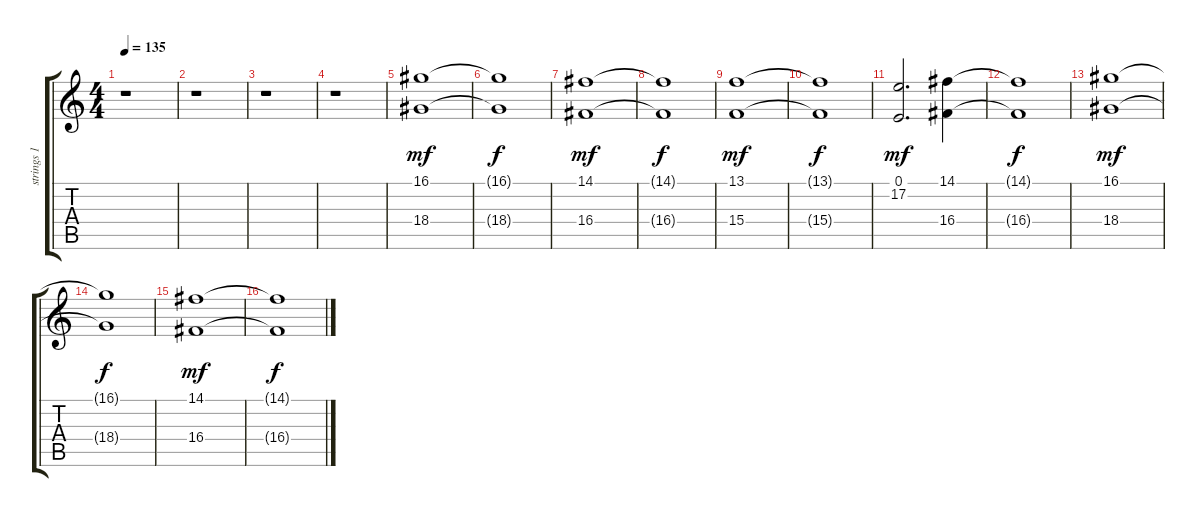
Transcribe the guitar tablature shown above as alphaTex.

\track ("strings 1" "strings 1") {instrument stringensemble1}
\staff {score tabs}
\tuning (E4 B3 G3 D3 A2 E2) {hide}
\ts (4 4)
\tempo 135
\clef g2
\ks c
r.1{dy f} |
r.1 |
r.1 |
r.1 |
(16.1 18.4).1{dy mf volume 3} |
(16.1{t} 18.4{t}).1{dy f} |
(14.1 16.4).1{dy mf volume 3} |
(14.1{t} 16.4{t}).1{dy f} |
(13.1 15.4).1{dy mf volume 3} |
(13.1{t} 15.4{t}).1{dy f} |
(0.1 17.2).2{d dy mf volume 3} (14.1 16.4).4{volume 3} |
(14.1{t} 16.4{t}).1{dy f} |
(16.1 18.4).1{dy mf volume 3} |
(16.1{t} 18.4{t}).1{dy f} |
(14.1 16.4).1{dy mf volume 3} |
(14.1{t} 16.4{t}).1{dy f}
